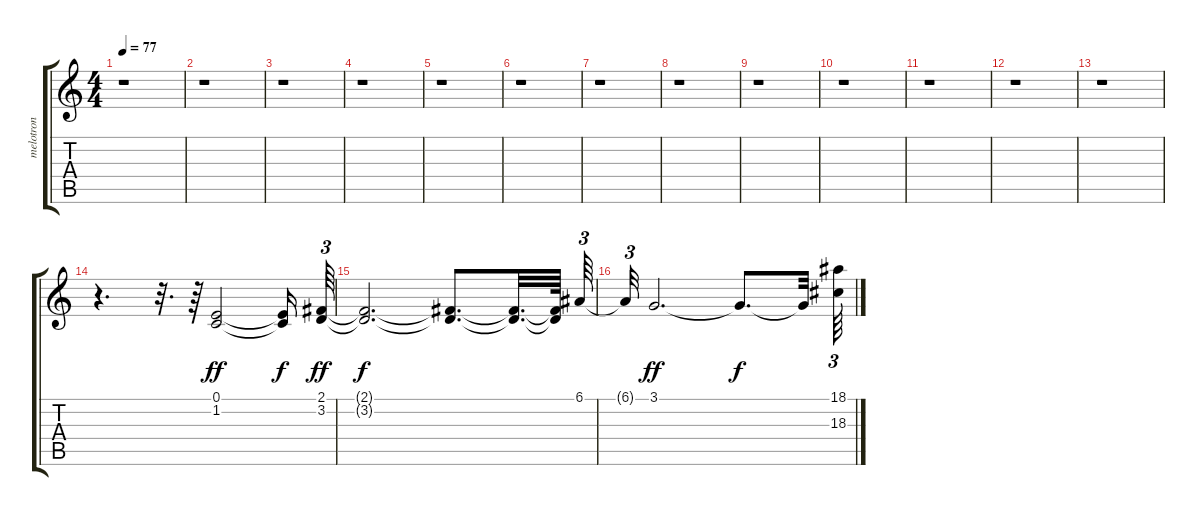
\track ("melotron" "melotron") {instrument stringensemble1}
\staff {score tabs}
\tuning (E4 B3 G3 D3 A2 E2) {hide}
\ts (4 4)
\tempo 77
\clef g2
\ks c
r.1{dy f} |
r.1 |
r.1 |
r.1 |
r.1 |
r.1 |
r.1 |
r.1 |
r.1 |
r.1 |
r.1 |
r.1 |
r.1 |
r.4{d} r.32{d} r.64 (0.1 1.2).2{dy ff volume 9} (0.1{t} 1.2{t}).16{dy f} (2.1 3.2).64{tu (3 2) dy ff volume 12} |
(2.1{t} 3.2{t}).2{d dy f} (2.1{t} 3.2{t}).8{d} (2.1{t} 3.2{t}).32{d} (2.1{t} 3.2{t}).64 6.1.64{tu (3 2) volume 15} |
6.1{t}.32{tu (3 2)} 3.1.2{d dy ff} 3.1{t}.8{d dy f} 3.1{t}.32 (18.1 18.3).64{tu (3 2) volume 15}
